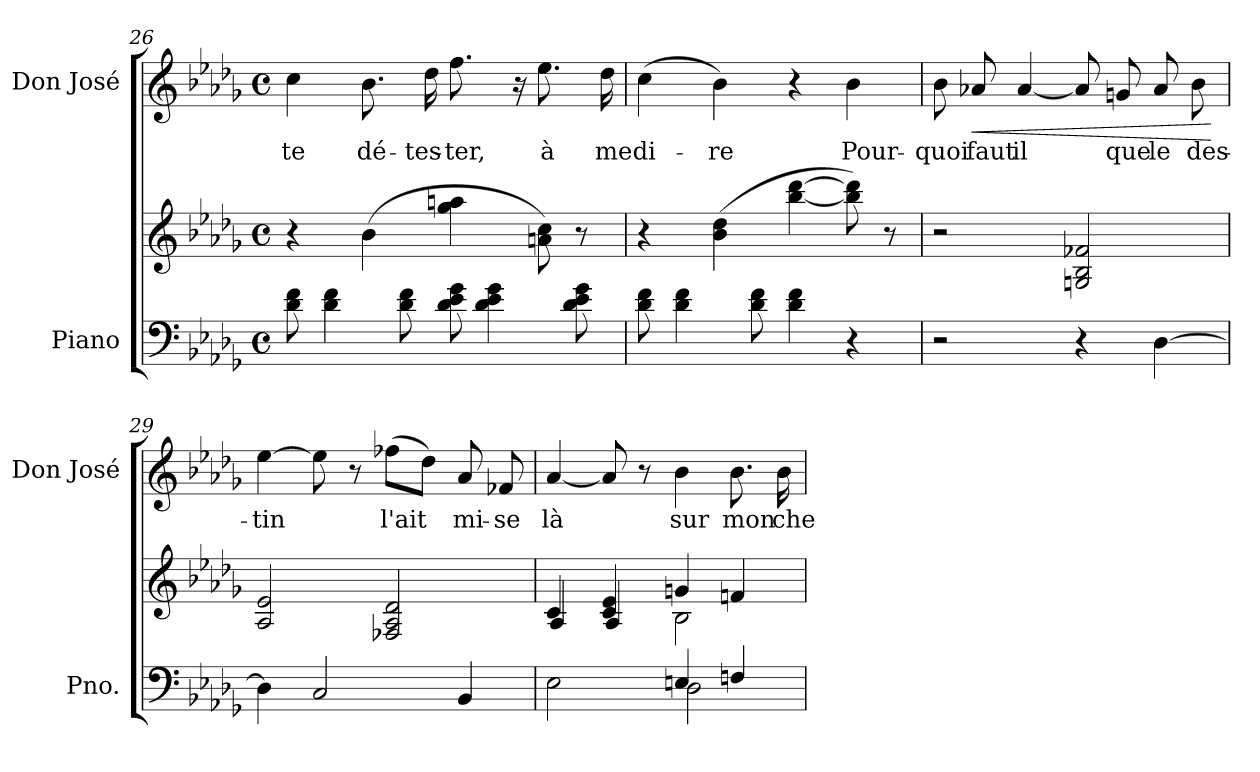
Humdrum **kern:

**kern	**kern	**kern	**text	**dynam
*part2	*part2	*part1	*part1	*part1
*staff3	*staff2	*staff1	*staff1	*staff1
*I"Piano	*	*I"Don José	*	*
*I'Pno.	*	*I'Don José	*	*
*clefF4	*clefG2	*clefG2	*	*
*k[b-e-a-d-g-]	*k[b-e-a-d-g-]	*k[b-e-a-d-g-]	*	*
*M4/4	*M4/4	*M4/4	*	*
*met(c)	*met(c)	*met(c)	*	*
=26	=26	=26	=26	=26
8d-\ 8f\	4r	4cc\	te	.
4d-\ 4f\	.	.	.	.
.	(4b-\	8.b-\	dé-	.
8d-\ 8f\	.	.	.	.
.	.	16dd-\	-tes-	.
8d-\ 8e-\ 8g-\	4gg-\ 4aan\	8.ff\	-ter,	.
4d-\ 4e-\ 4g-\	.	.	.	.
.	.	16r	.	.
.	8an\ 8cc\)	8.ee-\	à	.
8d-\ 8e-\ 8g-\	8r	.	.	.
.	.	16dd-\	me	.
=27	=27	=27	=27	=27
8d-\ 8f\	4r	(4cc\	di-	.
4d-\ 4f\	.	.	.	.
.	(4b-\ 4dd-\	4b-\)	-re	.
8d-\ 8f\	.	.	.	.
4d-\ 4f\	[4bb-\ [4ddd-\	4r	.	.
*	*	*MM69	*	*
4r	8bb-\] 8ddd-\])	4b-\	Pour-	.
.	8r	.	.	.
!!LO:LB:g=z
=28	=28	=28	=28	=28
2r	2r	8b-\	-quoi	.
!	!	!	!	!LO:HP:b
.	.	8a-X/	faut	<
.	.	[4a-/	il	.
4r	2Gn/ 2B-/ 2f-X/	8a-/]	.	.
.	.	8gn/	que	.
[4D-\	.	8a-/	le	.
.	.	8b-\	des-	.
.	.	.	.	[
=29	=29	=29	=29	=29
4D-\]	2A-/ 2e-/	[4ee-\	-tin	.
2C/	.	8ee-\]	.	.
.	.	8r	.	.
.	2F-X/ 2A-/ 2d-/	(8ff-X\L	l'ait	.
.	.	8dd-\J)	.	.
4BB-/	.	8a-/	mi-	.
.	.	8f-X/	-se	.
=30	=30	=30	=30	=30
*^	*^	*	*	*
2rFyy	2E-\	4c/	4A-/	[4a-/	là	.
.	.	4c/ 4e-/	4A-/	8a-/]	.	.
.	.	.	.	8r	.	.
4En/	2D-\	4gn/	2B-\	4b-\	sur	.
4Fn/	.	4fn/	.	8.b-\	mon	.
.	.	.	.	16b-\	che-	.
*v	*v	*	*	*	*	*
*	*v	*v	*	*	*
=	=	=	=	=
*-	*-	*-	*-	*-
